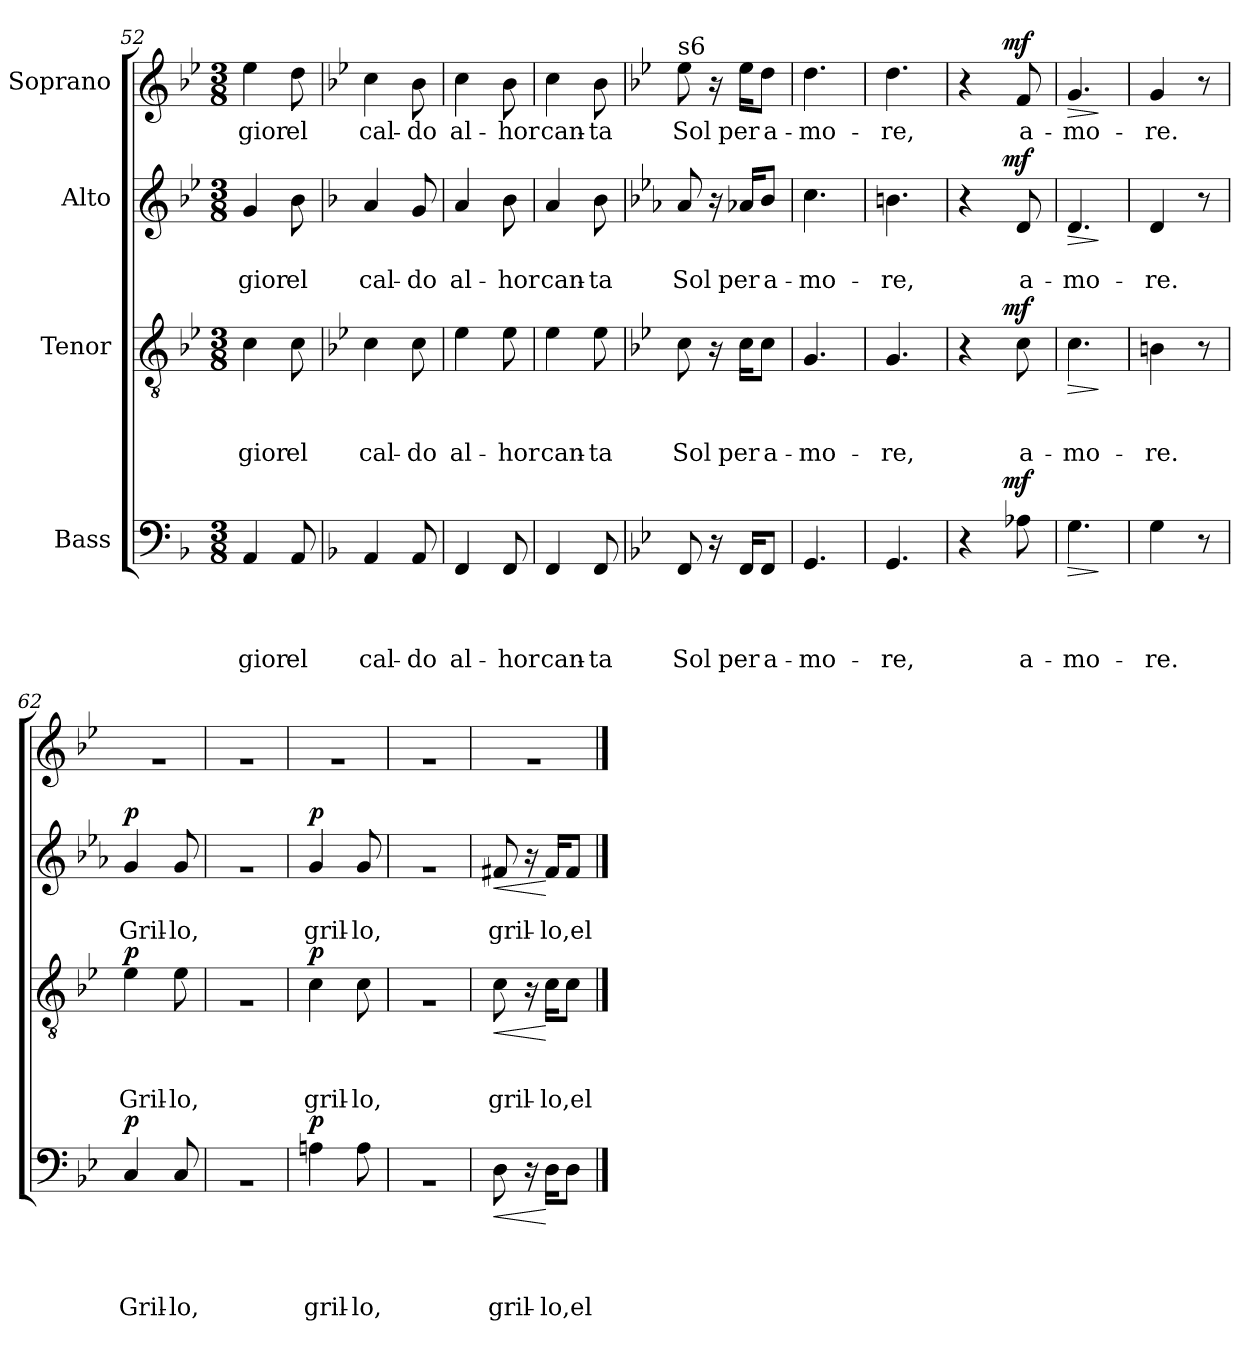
**kern	**text	**text	**text	**text	**dynam	**kern	**text	**text	**text	**dynam	**kern	**text	**text	**dynam	**kern	**text	**dynam
*part4	*part4	*part4	*part4	*part4	*part4	*part3	*part3	*part3	*part3	*part3	*part2	*part2	*part2	*part2	*part1	*part1	*part1
*staff4	*staff4	*staff4	*staff4	*staff4	*staff4	*staff3	*staff3	*staff3	*staff3	*staff3	*staff2	*staff2	*staff2	*staff2	*staff1	*staff1	*staff1
*I"Bass	*	*	*	*	*	*I"Tenor	*	*	*	*	*I"Alto	*	*	*	*I"Soprano	*	*
*clefF4	*	*	*	*	*	*clefGv2	*	*	*	*	*clefG2	*	*	*	*clefG2	*	*
*k[b-]	*	*	*	*	*	*k[b-e-]	*	*	*	*	*k[b-e-]	*	*	*	*k[b-e-]	*	*
*F:	*	*	*	*	*	*B-:	*	*	*	*	*B-:	*	*	*	*B-:	*	*
*M3/8	*	*	*	*	*	*M3/8	*	*	*	*	*M3/8	*	*	*	*M3/8	*	*
=52	=52	=52	=52	=52	=52	=52	=52	=52	=52	=52	=52	=52	=52	=52	=52	=52	=52
!	!	!	!	!LO:LY:b	!	!	!	!	!LO:LY:b	!	!	!	!LO:LY:b	!	!	!LO:LY:b	!
4AA/	.	.	.	-gior	.	4c\	.	.	-gior	.	4g/	.	-gior	.	4ee-\	-gior	.
!	!	!	!	!LO:LY:b	!	!	!	!	!LO:LY:b	!	!	!	!LO:LY:b	!	!	!LO:LY:b	!
8AA/	.	.	.	el	.	8c\	.	.	el	.	8b-\	.	el	.	8dd\	el	.
=53	=53	=53	=53	=53	=53	=53	=53	=53	=53	=53	=53	=53	=53	=53	=53	=53	=53
*	*	*	*	*	*	*	*	*	*	*	*k[b-]	*	*	*	*	*	*
*	*	*	*	*	*	*	*	*	*	*	*F:	*	*	*	*	*	*
!	!	!	!	!LO:LY:b	!	!	!	!	!LO:LY:b	!	!	!	!LO:LY:b	!	!	!LO:LY:b	!
4AA/	.	.	.	cal-	.	4c\	.	.	cal-	.	4a/	.	cal-	.	4cc\	cal-	.
!	!	!	!	!LO:LY:b	!	!	!	!	!LO:LY:b	!	!	!	!LO:LY:b	!	!	!LO:LY:b	!
8AA/	.	.	.	-do	.	8c\	.	.	-do	.	8g/	.	-do	.	8b-\	-do	.
=54	=54	=54	=54	=54	=54	=54	=54	=54	=54	=54	=54	=54	=54	=54	=54	=54	=54
!	!	!	!	!LO:LY:b	!	!	!	!	!LO:LY:b	!	!	!	!LO:LY:b	!	!	!LO:LY:b	!
4FF/	.	.	.	al-	.	4e-\	.	.	al-	.	4a/	.	al-	.	4cc\	al-	.
!	!	!	!	!LO:LY:b	!	!	!	!	!LO:LY:b	!	!	!	!LO:LY:b	!	!	!LO:LY:b	!
8FF/	.	.	.	-hor	.	8e-\	.	.	-hor	.	8b-\	.	-hor	.	8b-\	-hor	.
=55	=55	=55	=55	=55	=55	=55	=55	=55	=55	=55	=55	=55	=55	=55	=55	=55	=55
!	!	!	!	!LO:LY:b	!	!	!	!	!LO:LY:b	!	!	!	!LO:LY:b	!	!	!LO:LY:b	!
4FF/	.	.	.	can-	.	4e-\	.	.	can-	.	4a/	.	can-	.	4cc\	can-	.
!	!	!	!	!LO:LY:b	!	!	!	!	!LO:LY:b	!	!	!	!LO:LY:b	!	!	!LO:LY:b	!
8FF/	.	.	.	-ta	.	8e-\	.	.	-ta	.	8b-\	.	-ta	.	8b-\	-ta	.
!!LO:LB:g=z
=56	=56	=56	=56	=56	=56	=56	=56	=56	=56	=56	=56	=56	=56	=56	=56	=56	=56
*k[b-e-]	*	*	*	*	*	*	*	*	*	*	*k[b-e-a-]	*	*	*	*	*	*
*B-:	*	*	*	*	*	*	*	*	*	*	*E-:	*	*	*	*	*	*
!	!	!	!	!	!	!	!	!	!	!	!	!	!	!	!LO:TX:a:t=s6	!	!
!	!	!	!	!LO:LY:b	!	!	!	!	!LO:LY:b	!	!	!	!LO:LY:b	!	!	!LO:LY:b	!
8FF/	.	.	.	Sol	.	8c\	.	.	Sol	.	8a-/	.	Sol	.	8ee-\	Sol	.
16rC	.	.	.	.	.	16rA	.	.	.	.	16ra	.	.	.	16ra	.	.
!	!	!	!	!LO:LY:b	!	!	!	!	!LO:LY:b	!	!	!	!LO:LY:b	!	!	!LO:LY:b	!
16FF/KL	.	.	.	per	.	16c\KL	.	.	per	.	16a-X/KL	.	per	.	16ee-\KL	per	.
!	!	!	!	!LO:LY:b	!	!	!	!	!LO:LY:b	!	!	!	!LO:LY:b	!	!	!LO:LY:b	!
8FF/J	.	.	.	a-	.	8c\J	.	.	a-	.	8b-/J	.	a-	.	8dd\J	a-	.
=57	=57	=57	=57	=57	=57	=57	=57	=57	=57	=57	=57	=57	=57	=57	=57	=57	=57
!	!	!	!	!LO:LY:b	!	!	!	!	!LO:LY:b	!	!	!	!LO:LY:b	!	!	!LO:LY:b	!
4.GG/	.	.	.	-mo-	.	4.G/	.	.	-mo-	.	4.cc\	.	-mo-	.	4.dd\	-mo-	.
=58	=58	=58	=58	=58	=58	=58	=58	=58	=58	=58	=58	=58	=58	=58	=58	=58	=58
!	!	!	!	!LO:LY:b	!	!	!	!	!LO:LY:b	!	!	!	!LO:LY:b	!	!	!LO:LY:b	!
4.GG/	.	.	.	-re,	.	4.G/	.	.	-re,	.	4.bn\	.	-re,	.	4.dd\	-re,	.
=59	=59	=59	=59	=59	=59	=59	=59	=59	=59	=59	=59	=59	=59	=59	=59	=59	=59
*^	*	*	*	*	*	*^	*	*	*	*	*^	*	*	*	*^	*	*
4r	8..ryy	.	.	.	.	.	4r	8..ryy	.	.	.	.	4r	8..ryy	.	.	.	4r	8..ryy	.	.
!	!	!	!	!	!	!LO:DY:a	!	!	!	!	!	!LO:DY:a	!	!	!	!	!LO:DY:a	!	!	!	!LO:DY:a
.	8ryy	.	.	.	.	mf	.	8ryy	.	.	.	mf	.	8ryy	.	.	mf	.	8ryy	.	mf
!	!	!	!	!	!LO:LY:b	!	!	!	!	!	!LO:LY:b	!	!	!	!	!LO:LY:b	!	!	!	!LO:LY:b	!
8A-X\	.	.	.	.	a-	.	8c\	.	.	.	a-	.	8d/	.	.	a-	.	8f/	.	a-	.
.	32ryy	.	.	.	.	.	.	32ryy	.	.	.	.	.	32ryy	.	.	.	.	32ryy	.	.
=60	=60	=60	=60	=60	=60	=60	=60	=60	=60	=60	=60	=60	=60	=60	=60	=60	=60	=60	=60	=60	=60
!	!	!	!	!	!LO:LY:b	!LO:HP:b	!	!	!	!	!LO:LY:b	!LO:HP:b	!	!	!	!LO:LY:b	!LO:HP:b	!	!	!LO:LY:b	!LO:HP:b
*v	*v	*	*	*	*	*	*	*	*	*	*	*	*v	*v	*	*	*	*v	*v	*	*
*	*	*	*	*	*	*v	*v	*	*	*	*	*	*	*	*	*	*	*
4.G\	.	.	.	-mo-	>	4.c\	.	.	-mo-	>	4.d/	.	-mo-	>	4.g/	-mo-	>
.	.	.	.	.	]	.	.	.	.	]	.	.	.	]	.	.	]
=61	=61	=61	=61	=61	=61	=61	=61	=61	=61	=61	=61	=61	=61	=61	=61	=61	=61
!	!	!	!	!LO:LY:b	!	!	!	!	!LO:LY:b	!	!	!	!LO:LY:b	!	!	!LO:LY:b	!
4G\	.	.	.	-re.	.	4Bn\	.	.	-re.	.	4d/	.	-re.	.	4g/	-re.	.
8r	.	.	.	.	.	8r	.	.	.	.	8r	.	.	.	8r	.	.
=62	=62	=62	=62	=62	=62	=62	=62	=62	=62	=62	=62	=62	=62	=62	=62	=62	=62
!	!	!	!	!LO:LY:b	!LO:DY:a	!	!	!	!LO:LY:b	!LO:DY:a	!	!	!LO:LY:b	!LO:DY:a	!LO:N:vis=1	!	!
4C/	.	.	.	Gril-	p	4e-\	.	.	Gril-	p	4g/	.	Gril-	p	4.ra	.	.
!	!	!	!	!LO:LY:b	!	!	!	!	!LO:LY:b	!	!	!	!LO:LY:b	!	!	!	!
8C/	.	.	.	-lo,	.	8e-\	.	.	-lo,	.	8g/	.	-lo,	.	.	.	.
=63	=63	=63	=63	=63	=63	=63	=63	=63	=63	=63	=63	=63	=63	=63	=63	=63	=63
!LO:N:vis=1	!	!	!	!	!	!LO:N:vis=1	!	!	!	!	!LO:N:vis=1	!	!	!	!LO:N:vis=1	!	!
4.rC	.	.	.	.	.	4.rA	.	.	.	.	4.ra	.	.	.	4.ra	.	.
=64	=64	=64	=64	=64	=64	=64	=64	=64	=64	=64	=64	=64	=64	=64	=64	=64	=64
!	!	!	!	!LO:LY:b	!LO:DY:a	!	!	!	!LO:LY:b	!LO:DY:a	!	!	!LO:LY:b	!LO:DY:a	!LO:N:vis=1	!	!
4Ani\	.	.	.	gril-	p	4c\	.	.	gril-	p	4g/	.	gril-	p	4.ra	.	.
!	!	!	!	!LO:LY:b	!	!	!	!	!LO:LY:b	!	!	!	!LO:LY:b	!	!	!	!
8A\	.	.	.	-lo,	.	8c\	.	.	-lo,	.	8g/	.	-lo,	.	.	.	.
=65	=65	=65	=65	=65	=65	=65	=65	=65	=65	=65	=65	=65	=65	=65	=65	=65	=65
!LO:N:vis=1	!	!	!	!	!	!LO:N:vis=1	!	!	!	!	!LO:N:vis=1	!	!	!	!LO:N:vis=1	!	!
4.rC	.	.	.	.	.	4.rA	.	.	.	.	4.ra	.	.	.	4.ra	.	.
=66	=66	=66	=66	=66	=66	=66	=66	=66	=66	=66	=66	=66	=66	=66	=66	=66	=66
!	!	!	!	!LO:LY:b	!LO:HP:b	!	!	!	!LO:LY:b	!LO:HP:b	!	!	!LO:LY:b	!LO:HP:b	!LO:N:vis=1	!	!
8D\	.	.	.	gril-	<	8c\	.	.	gril-	<	8f#X/	.	gril-	<	4.ra	.	.
16rC	.	.	.	.	.	16rA	.	.	.	.	16ra	.	.	.	.	.	.
!	!	!	!	!LO:LY:b	!	!	!	!	!LO:LY:b	!	!	!	!LO:LY:b	!	!	!	!
16D\KL	.	.	.	-lo,el	[	16c\KL	.	.	-lo,el	[	16f#/KL	.	-lo,el	[	.	.	.
8D\J	.	.	.	.	.	8c\J	.	.	.	.	8f#/J	.	.	.	.	.	.
==	==	==	==	==	==	==	==	==	==	==	==	==	==	==	==	==	==
*-	*-	*-	*-	*-	*-	*-	*-	*-	*-	*-	*-	*-	*-	*-	*-	*-	*-
